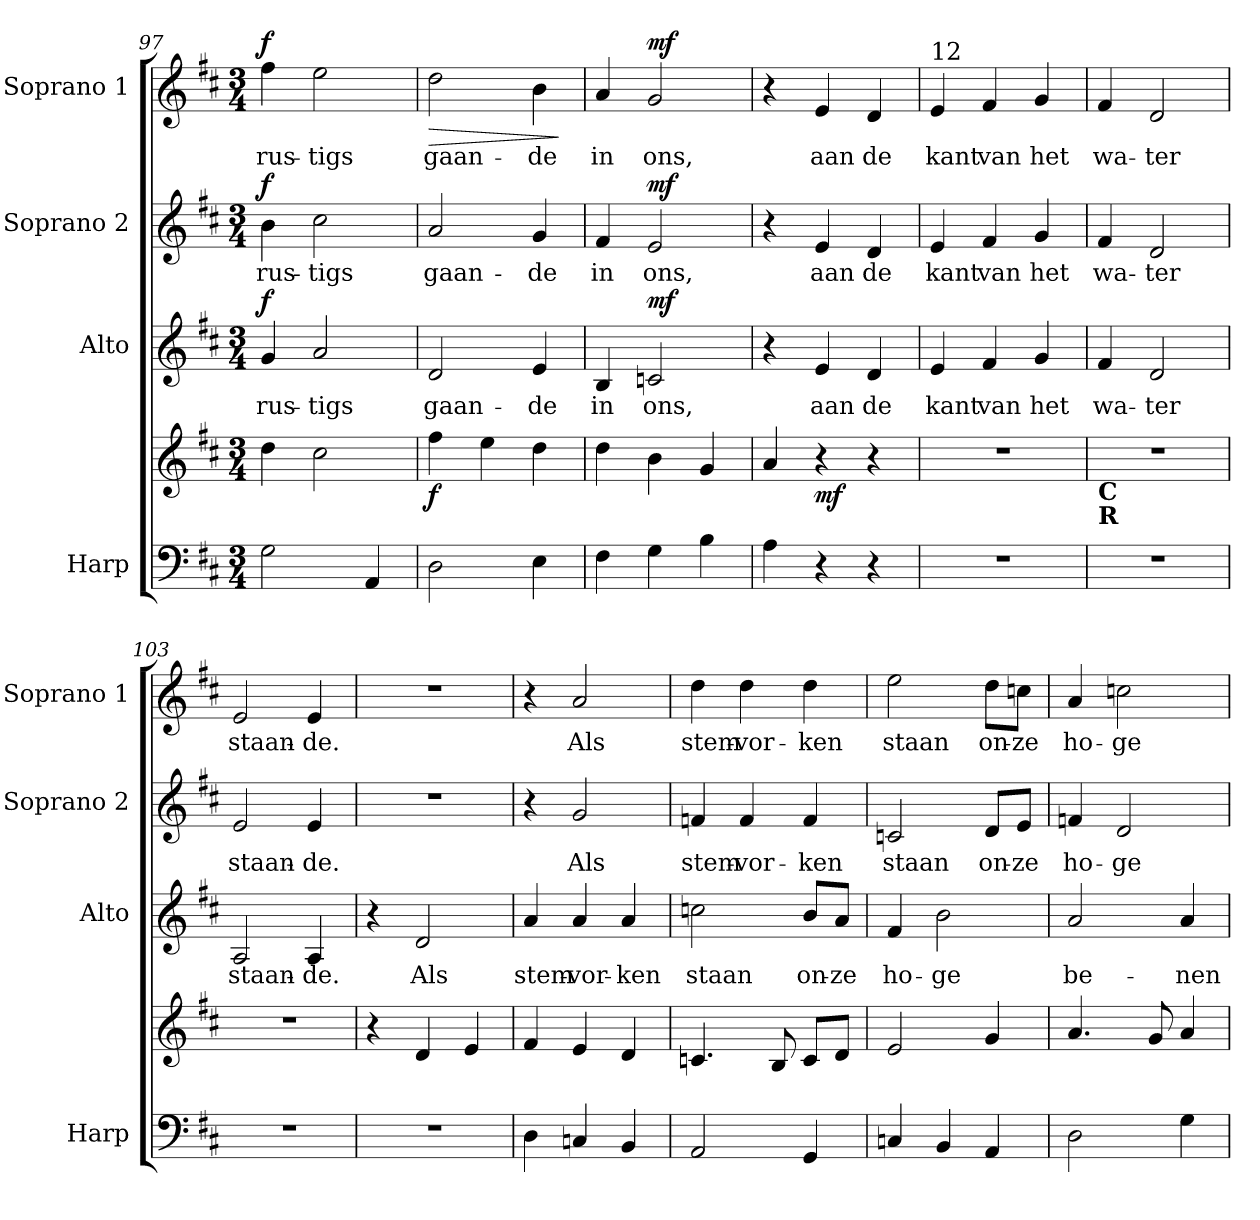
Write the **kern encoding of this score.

**kern	**kern	**dynam	**kern	**text	**dynam	**kern	**text	**dynam	**kern	**text	**dynam
*part4	*part4	*part4	*part3	*part3	*part3	*part2	*part2	*part2	*part1	*part1	*part1
*staff5	*staff4	*staff4/5	*staff3	*staff3	*staff3	*staff2	*staff2	*staff2	*staff1	*staff1	*staff1
*I"Harp	*	*	*I"Alto	*	*	*I"Soprano 2	*	*	*I"Soprano 1	*	*
*I'Harp	*	*	*I'Alto	*	*	*I'Soprano 2	*	*	*I'Soprano 1	*	*
*clefF4	*clefG2	*	*clefG2	*	*	*clefG2	*	*	*clefG2	*	*
*k[f#c#]	*k[f#c#]	*	*k[f#c#]	*	*	*k[f#c#]	*	*	*k[f#c#]	*	*
*D:	*D:	*	*D:	*	*	*D:	*	*	*D:	*	*
*M3/4	*M3/4	*	*M3/4	*	*	*M3/4	*	*	*M3/4	*	*
=97	=97	=97	=97	=97	=97	=97	=97	=97	=97	=97	=97
!	!	!	!	!LO:LY:b	!LO:DY:a	!	!LO:LY:b	!LO:DY:a	!	!LO:LY:b	!LO:DY:a
2G	4dd	.	4g	rus-	f	4b	rus-	f	4ff#	rus-	f
!	!	!	!	!LO:LY:b	!	!	!LO:LY:b	!	!	!LO:LY:b	!
.	2cc#	.	2a	-tigs	.	2cc#	-tigs	.	2ee	-tigs	.
4AA	.	.	.	.	.	.	.	.	.	.	.
=98	=98	=98	=98	=98	=98	=98	=98	=98	=98	=98	=98
!	!	!LO:DY:b	!	!LO:LY:b	!	!	!LO:LY:b	!	!	!LO:LY:b	!LO:HP:b
2D	4ff#	f	2d	gaan-	.	2a	gaan-	.	2dd	gaan-	>
.	4ee	.	.	.	.	.	.	.	.	.	.
!	!	!	!	!LO:LY:b	!	!	!LO:LY:b	!	!	!LO:LY:b	!
4E	4dd	.	4e	-de	.	4g	-de	.	4b	-de	.
.	.	.	.	.	.	.	.	.	.	.	]
=99	=99	=99	=99	=99	=99	=99	=99	=99	=99	=99	=99
!	!	!	!	!LO:LY:b	!	!	!LO:LY:b	!	!	!LO:LY:b	!
4F#	4dd	.	4B	in	.	4f#	in	.	4a	in	.
!	!	!	!	!LO:LY:b	!LO:DY:a	!	!LO:LY:b	!LO:DY:a	!	!LO:LY:b	!LO:DY:a
4G	4b	.	2cn	ons,	mf	2e	ons,	mf	2g	ons,	mf
4B	4g	.	.	.	.	.	.	.	.	.	.
=100	=100	=100	=100	=100	=100	=100	=100	=100	=100	=100	=100
4A	4a	.	4r	.	.	4r	.	.	4r	.	.
!	!	!LO:DY:b	!	!LO:LY:b	!	!	!LO:LY:b	!	!	!LO:LY:b	!
4r	4r	mf	4e	aan	.	4e	aan	.	4e	aan	.
!	!	!	!	!LO:LY:b	!	!	!LO:LY:b	!	!	!LO:LY:b	!
4r	4r	.	4d	de	.	4d	de	.	4d	de	.
!!LO:LB:g=z
=101	=101	=101	=101	=101	=101	=101	=101	=101	=101	=101	=101
!	!	!	!	!	!	!	!	!	!LO:TX:a:t=12	!	!
!LO:N:vis=1	!LO:N:vis=1	!	!	!LO:LY:b	!	!	!LO:LY:b	!	!	!LO:LY:b	!
2.r	2.r	.	4e	kant	.	4e	kant	.	4e	kant	.
!	!	!	!	!LO:LY:b	!	!	!LO:LY:b	!	!	!LO:LY:b	!
.	.	.	4f#	van	.	4f#	van	.	4f#	van	.
!	!	!	!	!LO:LY:b	!	!	!LO:LY:b	!	!	!LO:LY:b	!
.	.	.	4g	het	.	4g	het	.	4g	het	.
=102	=102	=102	=102	=102	=102	=102	=102	=102	=102	=102	=102
!	!LO:TX:b:B:t=C	!	!	!	!	!	!	!	!	!	!
!	!LO:TX:b:B:t=R	!	!	!	!	!	!	!	!	!	!
!LO:N:vis=1	!LO:N:vis=1	!	!	!LO:LY:b	!	!	!LO:LY:b	!	!	!LO:LY:b	!
2.r	2.r	.	4f#	wa-	.	4f#	wa-	.	4f#	wa-	.
!	!	!	!	!LO:LY:b	!	!	!LO:LY:b	!	!	!LO:LY:b	!
.	.	.	2d	-ter	.	2d	-ter	.	2d	-ter	.
=103	=103	=103	=103	=103	=103	=103	=103	=103	=103	=103	=103
!LO:N:vis=1	!LO:N:vis=1	!	!	!LO:LY:b	!	!	!LO:LY:b	!	!	!LO:LY:b	!
2.r	2.r	.	2A	staan-	.	2e	staan-	.	2e	staan-	.
!	!	!	!	!LO:LY:b	!	!	!LO:LY:b	!	!	!LO:LY:b	!
.	.	.	4A	-de.	.	4e	-de.	.	4e	-de.	.
=104	=104	=104	=104	=104	=104	=104	=104	=104	=104	=104	=104
!LO:N:vis=1	!	!	!	!	!	!LO:N:vis=1	!	!	!LO:N:vis=1	!	!
2.r	4r	.	4r	.	.	2.r	.	.	2.r	.	.
!	!	!	!	!LO:LY:b	!	!	!	!	!	!	!
.	4d	.	2d	Als	.	.	.	.	.	.	.
.	4e	.	.	.	.	.	.	.	.	.	.
=105	=105	=105	=105	=105	=105	=105	=105	=105	=105	=105	=105
!	!	!	!	!LO:LY:b	!	!	!	!	!	!	!
4D	4f#	.	4a	stem-	.	4r	.	.	4r	.	.
!	!	!	!	!LO:LY:b	!	!	!LO:LY:b	!	!	!LO:LY:b	!
4Cn	4e	.	4a	-vor-	.	2g	Als	.	2a	Als	.
!	!	!	!	!LO:LY:b	!	!	!	!	!	!	!
4BB	4d	.	4a	-ken	.	.	.	.	.	.	.
=106	=106	=106	=106	=106	=106	=106	=106	=106	=106	=106	=106
!	!	!	!	!LO:LY:b	!	!	!LO:LY:b	!	!	!LO:LY:b	!
2AA	4.cn	.	2ccn	staan	.	4fn	stem-	.	4dd\	stem-	.
!	!	!	!	!	!	!	!LO:LY:b	!	!	!LO:LY:b	!
.	.	.	.	.	.	4f	-vor-	.	4dd\	-vor-	.
.	8B	.	.	.	.	.	.	.	.	.	.
!	!	!	!	!LO:LY:b	!	!	!LO:LY:b	!	!	!LO:LY:b	!
4GG	8cL	.	8bL	on-	.	4f	-ken	.	4dd\	-ken	.
!	!	!	!	!LO:LY:b	!	!	!	!	!	!	!
.	8dJ	.	8aJ	-ze	.	.	.	.	.	.	.
=107	=107	=107	=107	=107	=107	=107	=107	=107	=107	=107	=107
!	!	!	!	!LO:LY:b	!	!	!LO:LY:b	!	!	!LO:LY:b	!
4Cn	2e	.	4f#	ho-	.	2cn	staan	.	2ee	staan	.
!	!	!	!	!LO:LY:b	!	!	!	!	!	!	!
4BB	.	.	2b	-ge	.	.	.	.	.	.	.
!	!	!	!	!	!	!	!LO:LY:b	!	!	!LO:LY:b	!
4AA	4g	.	.	.	.	8dL	on-	.	8dd\L	on-	.
!	!	!	!	!	!	!	!LO:LY:b	!	!	!LO:LY:b	!
.	.	.	.	.	.	8eJ	-ze	.	8ccn\J	-ze	.
!!LO:LB:g=z
=108	=108	=108	=108	=108	=108	=108	=108	=108	=108	=108	=108
!	!	!	!	!LO:LY:b	!	!	!LO:LY:b	!	!	!LO:LY:b	!
2D	4.a	.	2a	be-	.	4fn	ho-	.	4a	ho-	.
!	!	!	!	!	!	!	!LO:LY:b	!	!	!LO:LY:b	!
.	.	.	.	.	.	2d	-ge	.	2ccn	-ge	.
.	8g	.	.	.	.	.	.	.	.	.	.
!	!	!	!	!LO:LY:b	!	!	!	!	!	!	!
4G	4a	.	4a	-nen	.	.	.	.	.	.	.
=	=	=	=	=	=	=	=	=	=	=	=
*-	*-	*-	*-	*-	*-	*-	*-	*-	*-	*-	*-
